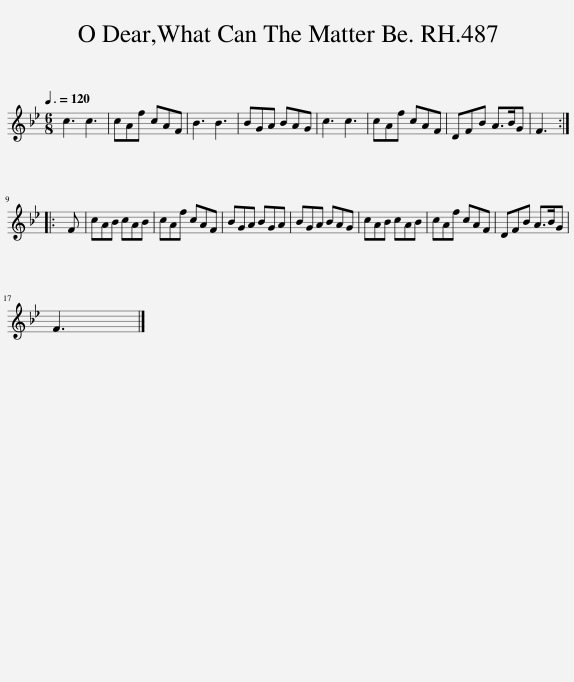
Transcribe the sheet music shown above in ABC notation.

X:1
L:1/8
Q:3/8=120
M:6/8
I:linebreak $
K:Bb
V:1 treble
V:1
 c3 c3 | cAf cAF | B3 B3 | BGA BAG | c3 c3 | %5
 cAf cAF | DFB A>BG | F3 ::$ F | cAB cAB | %10
 cAf cAF | BGA BGA | BGA BAG | cAB cAB | cAf cAF | %15
 DFB A>BG |$ F3 |] %17
